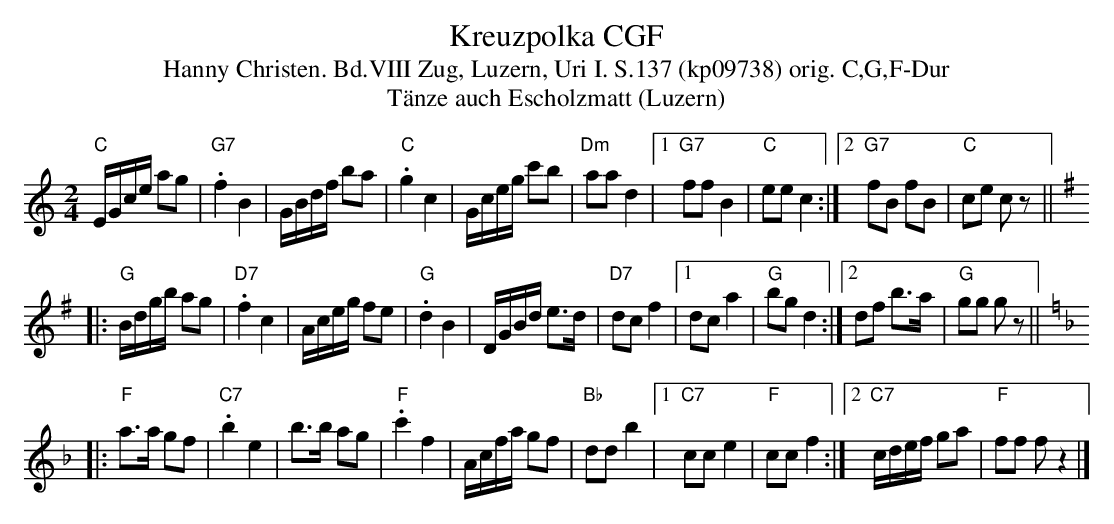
X:1
T:Kreuzpolka CGF
T:Hanny Christen. Bd.VIII Zug, Luzern, Uri I. S.137 (kp09738) orig. C,G,F-Dur
T: T\"anze auch Escholzmatt (Luzern)
M:2/4
L:1/16
K:C
"C"EGce a2g2 | "G7".f4B4 | GBdf b2a2 | "C".g4c4 | Gceg c'2b2 | "Dm"a2a2 d4 |1 "G7"f2f2 B4 | "C"e2e2 c4 :|2 "G7"f2B2 f2B2 | "C"c2e2 c2z2 ||
|:[K:G]
"G"Bdgb a2g2 | "D7".f4c4 | Aceg f2e2 | "G".d4B4 | DGBd e3d | "D7"d2c2 f4 |1 d2c2 a4 | "G"b2g2 d4 :|2 d2f2 b3a | "G"g2g2 g2z2 ||
K:F
[L:1/8]|: "F"a>a gf | "C7".b2e2 | b>b ag | "F".c'2f2 | A/c/f/a/ gf | "Bb"dd b2 |1 "C7"cc e2 | "F"cc f2 :|2 "C7"c/d/e/f/ ga | "F"ff fz2 |]
